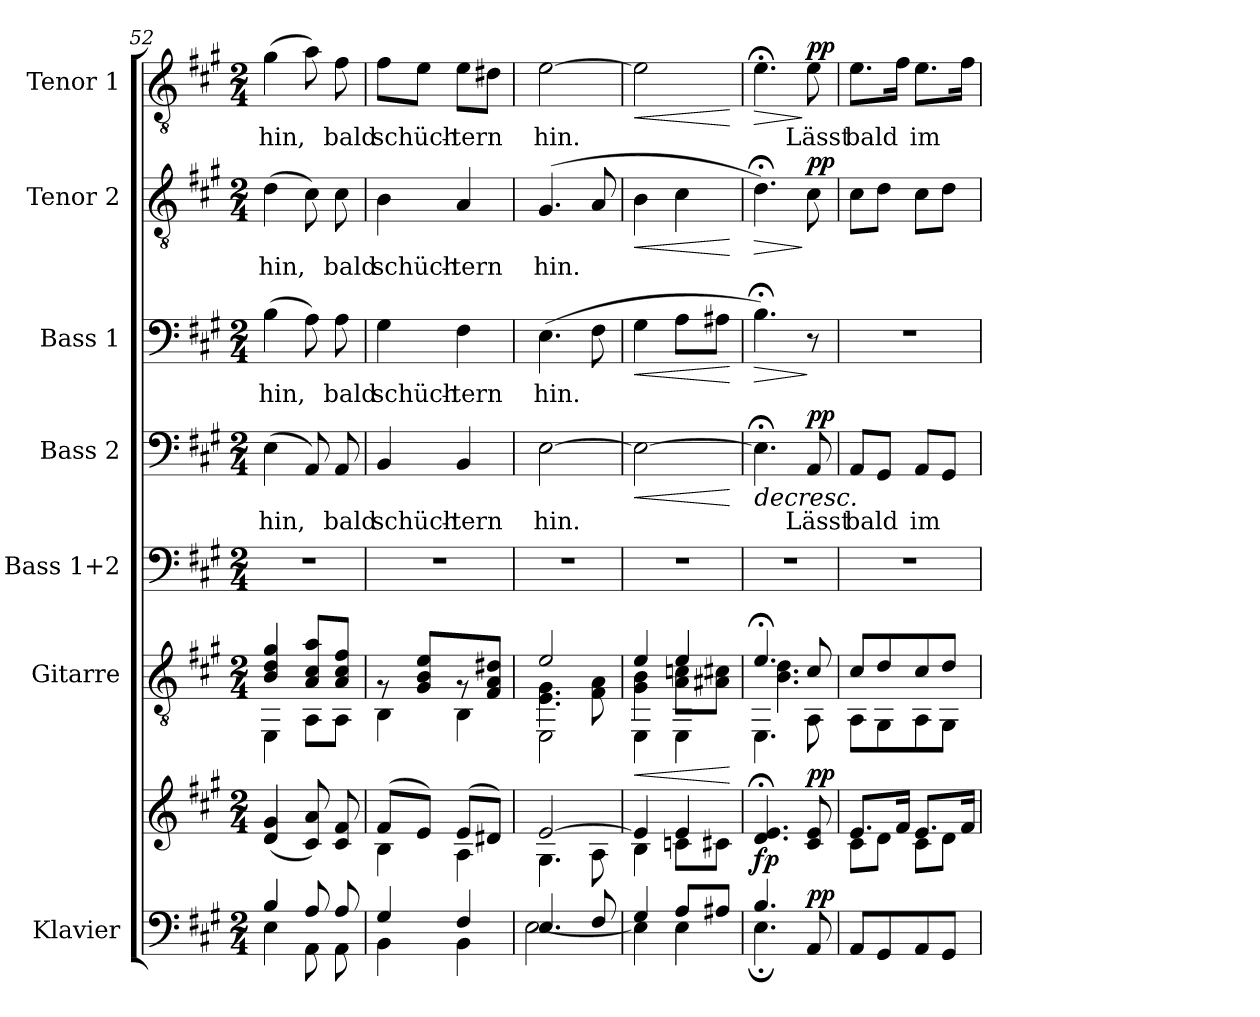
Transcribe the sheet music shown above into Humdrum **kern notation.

**kern	**kern	**dynam	**kern	**dynam	**kern	**kern	**text	**dynam	**kern	**text	**dynam	**kern	**text	**dynam	**kern	**text	**dynam
*part7	*part7	*part7	*part6	*part6	*part5	*part4	*part4	*part4	*part3	*part3	*part3	*part2	*part2	*part2	*part1	*part1	*part1
*staff8	*staff7	*staff7/8	*staff6	*staff6	*staff5	*staff4	*staff4	*staff4	*staff3	*staff3	*staff3	*staff2	*staff2	*staff2	*staff1	*staff1	*staff1
*I"Klavier	*	*	*I"Gitarre	*	*I"Bass 1+2	*I"Bass 2	*	*	*I"Bass 1	*	*	*I"Tenor 2	*	*	*I"Tenor 1	*	*
*clefF4	*clefG2	*	*clefGv2	*	*clefF4	*clefF4	*	*	*clefF4	*	*	*clefGv2	*	*	*clefGv2	*	*
*k[f#c#g#]	*k[f#c#g#]	*	*k[f#c#g#]	*	*k[f#c#g#]	*k[f#c#g#]	*	*	*k[f#c#g#]	*	*	*k[f#c#g#]	*	*	*k[f#c#g#]	*	*
*M2/4	*M2/4	*	*M2/4	*	*M2/4	*M2/4	*	*	*M2/4	*	*	*M2/4	*	*	*M2/4	*	*
=52	=52	=52	=52	=52	=52	=52	=52	=52	=52	=52	=52	=52	=52	=52	=52	=52	=52
*^	*	*	*^	*	*	*	*	*	*	*	*	*	*	*	*	*	*
!	!	!	!	!	!	!	!	!	!LO:LY:b	!	!	!LO:LY:b	!	!	!LO:LY:b	!	!	!LO:LY:b	!
4B/	4E\	(4d/ 4g#/	.	4B/ 4d/ 4g#/	4EE\	.	2r	(4E\	hin,	.	(4B\	hin,	.	(4d\	hin,	.	(4g#\	hin,	.
8A/	8AA\	8c#/ 8a/)	.	8A/ 8c#/ 8a/L	8AA\L	.	.	8AA/)	.	.	8A\)	.	.	8c#\)	.	.	8a\)	.	.
!	!	!	!	!	!	!	!	!	!LO:LY:b	!	!	!LO:LY:b	!	!	!LO:LY:b	!	!	!LO:LY:b	!
8A/	8AA\	8c#/ 8f#/	.	8A/ 8c#/ 8f#/J	8AA\J	.	.	8AA/	bald	.	8A\	bald	.	8c#\	bald	.	8f#\	bald	.
!!LO:LB:g=z
=53	=53	=53	=53	=53	=53	=53	=53	=53	=53	=53	=53	=53	=53	=53	=53	=53	=53	=53	=53
*	*	*^	*	*	*	*	*	*	*	*	*	*	*	*	*	*	*	*	*
!	!	!	!	!	!	!	!	!	!	!LO:LY:b	!	!	!LO:LY:b	!	!	!LO:LY:b	!	!	!LO:LY:b	!
4G#/	4BB\	(8f#/L	4B\	.	8rG	4BB\	.	2r	4BB/	schüch-	.	4G#\	schüch-	.	4B\	schüch-	.	8f#\L	schüch-	.
.	.	8e/J)	.	.	8G#/ 8B/ 8e/L	.	.	.	.	.	.	.	.	.	.	.	.	8e\J	.	.
!	!	!	!	!	!	!	!	!	!	!LO:LY:b	!	!	!LO:LY:b	!	!	!LO:LY:b	!	!	!LO:LY:b	!
4F#/	4BB\	(8e/L	4A\	.	8rG	4BB\	.	.	4BB/	-tern	.	4F#\	-tern	.	4A/	-tern	.	8e\L	-tern	.
.	.	8d#X/J)	.	.	8F#/ 8A/ 8d#X/J	.	.	.	.	.	.	.	.	.	.	.	.	8d#X\J	.	.
=54	=54	=54	=54	=54	=54	=54	=54	=54	=54	=54	=54	=54	=54	=54	=54	=54	=54	=54	=54	=54
*	*	*	*	*	*	*^	*	*	*	*	*	*	*	*	*	*	*	*	*	*
!	!	!	!	!	!	!	!	!	!	!	!LO:LY:b	!	!	!LO:LY:b	!	!	!LO:LY:b	!	!	!LO:LY:b	!
4.E/	[2E\	[2e/	4.G#\	.	2e/	4.E\ 4.G#\	2EE\	.	2r	[2E\	hin.	.	(4.E\	hin.	.	(4.G#/	hin.	.	[2e\	hin.	.
8F#/	.	.	8A\	.	.	8F#\ 8A\	.	.	.	.	.	.	8F#\	.	.	8A/	.	.	.	.	.
=55	=55	=55	=55	=55	=55	=55	=55	=55	=55	=55	=55	=55	=55	=55	=55	=55	=55	=55	=55	=55	=55
!	!	!	!	!	!	!	!	!LO:HP:b	!	!	!	!LO:HP:b	!	!	!LO:HP:b	!	!	!LO:HP:b	!	!	!LO:HP:b
4G#/	4E\]	4e/]	4B\	.	4e/	4G#\ 4B\	4EE\	<	2r	2E\_	.	<	4G#\	.	<	4B\	.	<	2e\]	.	<
8A/L	4E\	4e/	8cn\L	.	4e/	8A\ 8cn\L	4EE\	.	.	.	.	.	8A\L	.	.	4c#\	.	.	.	.	.
8A#X/J	.	.	8c#X\J	.	.	8A#X\ 8c#X\J	.	.	.	.	.	.	8A#X\J	.	.	.	.	.	.	.	.
*v	*v	*	*	*	*v	*v	*v	*	*	*	*	*	*	*	*	*	*	*	*	*	*
*	*v	*v	*	*	*	*	*	*	*	*	*	*	*	*	*	*	*	*
.	.	.	.	[	.	.	.	[	.	.	[	.	.	[	.	.	[
=56	=56	=56	=56	=56	=56	=56	=56	=56	=56	=56	=56	=56	=56	=56	=56	=56	=56
*^	*	*	*^	*	*	*	*	*	*	*	*	*	*	*	*	*	*
*	*	*	*	*	*^	*	*	*	*	*	*	*	*	*	*	*	*	*	*
!	!	!	!LO:DY:a=2	!	!	!	!	!	!	!	!LO:HP:b	!	!	!LO:HP:b	!	!	!LO:HP:b	!	!	!LO:HP:b
4.B/	4.E;\	4.d/;< 4.e/;<	fp	4.e;</	4.B\ 4.d\	4.EE\	.	2r	4.E;<\]	.	>	4.B;\)	.	>	4.d;\)	.	>	4.e;<\	.	>
!	!	!	!LO:DY:a=2	!	!	!	!LO:DY:b	!	!	!LO:LY:b	!LO:DY:b	!	!	!	!	!	!LO:DY:n=1:a	!	!LO:LY:b	!LO:DY:n=1:a
8AA/	8ryy	8c#/ 8e/	pp	8c#/	8AA\	8ryy	pp	.	8AA/	Lässt	pp	8r	.	]	8c#\	.	] pp	8e\	Lässt	] pp
*v	*v	*	*	*v	*v	*v	*	*	*	*	*	*	*	*	*	*	*	*	*	*
.	.	.	.	.	.	.	.	]	.	.	.	.	.	.	.	.	.
=57	=57	=57	=57	=57	=57	=57	=57	=57	=57	=57	=57	=57	=57	=57	=57	=57	=57
*	*^	*	*^	*	*	*	*	*	*	*	*	*	*	*	*	*	*
!	!	!	!	!	!	!	!	!	!LO:LY:b	!	!	!	!	!	!	!	!	!LO:LY:b	!
8AA/L	8.e/L	8c#\L	.	8c#/L	8AA\L	.	2r	8AA/L	bald	.	2r	.	.	8c#\L	.	.	8.e\L	bald	.
8GG#/	.	8d\J	.	8d/	8GG#\	.	.	8GG#/J	.	.	.	.	.	8d\J	.	.	.	.	.
.	16f#/Jk	.	.	.	.	.	.	.	.	.	.	.	.	.	.	.	16f#\Jk	.	.
!	!	!	!	!	!	!	!	!	!LO:LY:b	!	!	!	!	!	!	!	!	!LO:LY:b	!
8AA/	8.e/L	8c#\L	.	8c#/	8AA\	.	.	8AA/L	im	.	.	.	.	8c#\L	.	.	8.e\L	im	.
8GG#/J	.	8d\J	.	8d/J	8GG#\J	.	.	8GG#/J	.	.	.	.	.	8d\J	.	.	.	.	.
.	16f#/Jk	.	.	.	.	.	.	.	.	.	.	.	.	.	.	.	16f#\Jk	.	.
*	*v	*v	*	*	*	*	*	*	*	*	*	*	*	*	*	*	*	*	*
*	*	*	*v	*v	*	*	*	*	*	*	*	*	*	*	*	*	*	*
=	=	=	=	=	=	=	=	=	=	=	=	=	=	=	=	=	=
*-	*-	*-	*-	*-	*-	*-	*-	*-	*-	*-	*-	*-	*-	*-	*-	*-	*-
